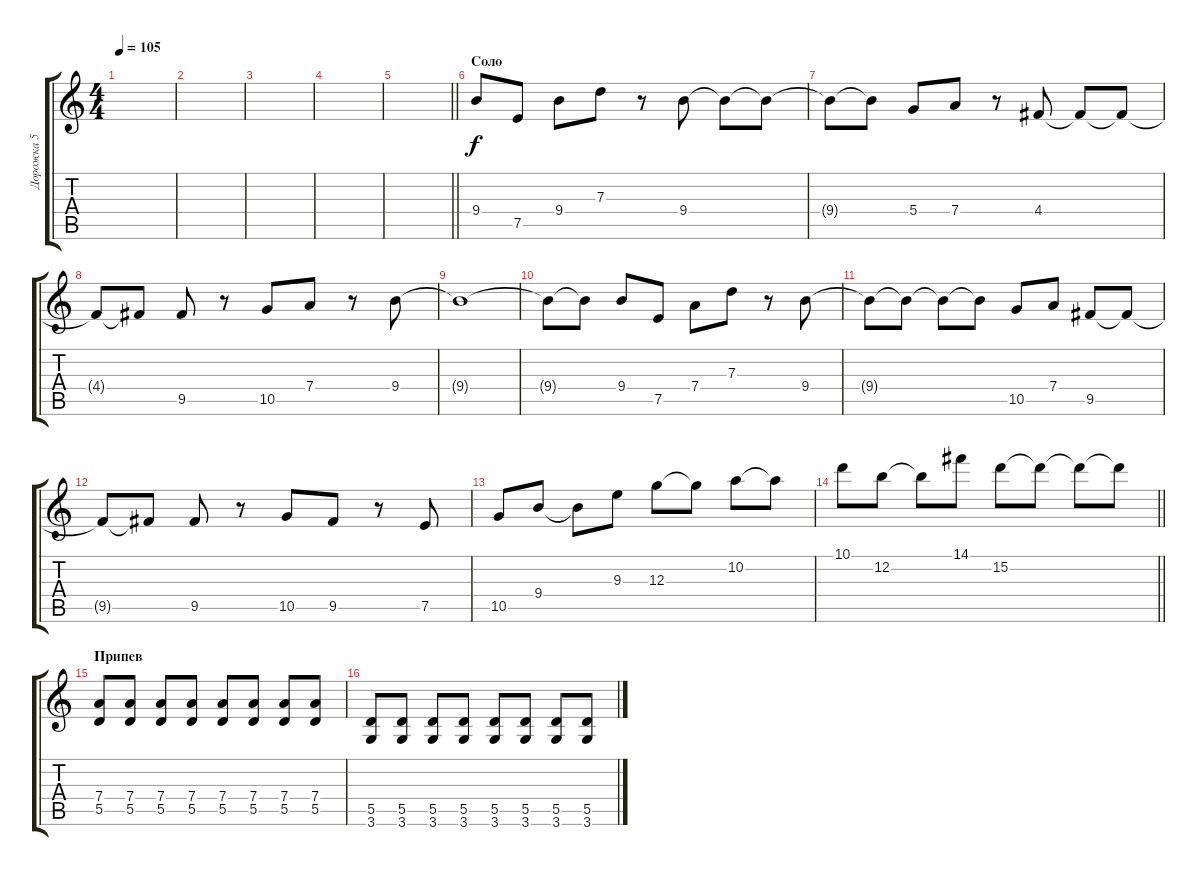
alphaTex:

\track ("Дорожка 5" "Дорожка 5") {instrument overdrivenguitar}
\staff {score tabs}
\tuning (E4 B3 G3 D3 A2 E2) {hide}
\ts (4 4)
\tempo 105
\clef g2
\ks c
|
|
|
|
\barLineRight lightlight
|
\section ("" "Соло")
9.4.8 7.5.8 9.4.8 7.3.8 r.8 9.4.8 9.4{t}.8 9.4{t}.8 |
9.4{t}.8 9.4{t}.8 5.4.8 7.4.8 r.8 4.4.8 4.4{t}.8 4.4{t}.8 |
4.4{t}.8 4.4{t}.8 9.5.8 r.8 10.5.8 7.4.8 r.8 9.4.8 |
9.4{t}.1 |
9.4{t}.8 9.4{t}.8 9.4.8 7.5.8 7.4.8 7.3.8 r.8 9.4.8 |
9.4{t}.8 9.4{t}.8 9.4{t}.8 9.4{t}.8 10.5.8 7.4.8 9.5.8 9.5{t}.8 |
9.5{t}.8 9.5{t}.8 9.5.8 r.8 10.5.8 9.5.8 r.8 7.5.8 |
10.5.8 9.4.8 9.4{t}.8 9.3.8 12.3.8 12.3{t}.8 10.2.8 10.2{t}.8 |
\barLineRight lightlight
10.1.8 12.2.8 12.2{t}.8 14.1.8 15.2.8 15.2{t}.8 15.2{t}.8 15.2{t}.8 |
\section ("" "Припев")
(7.4 5.5).8 (7.4 5.5).8 (7.4 5.5).8 (7.4 5.5).8 (7.4 5.5).8 (7.4 5.5).8 (7.4 5.5).8 (7.4 5.5).8 |
(5.5 3.6).8 (5.5 3.6).8 (5.5 3.6).8 (5.5 3.6).8 (5.5 3.6).8 (5.5 3.6).8 (5.5 3.6).8 (5.5 3.6).8
